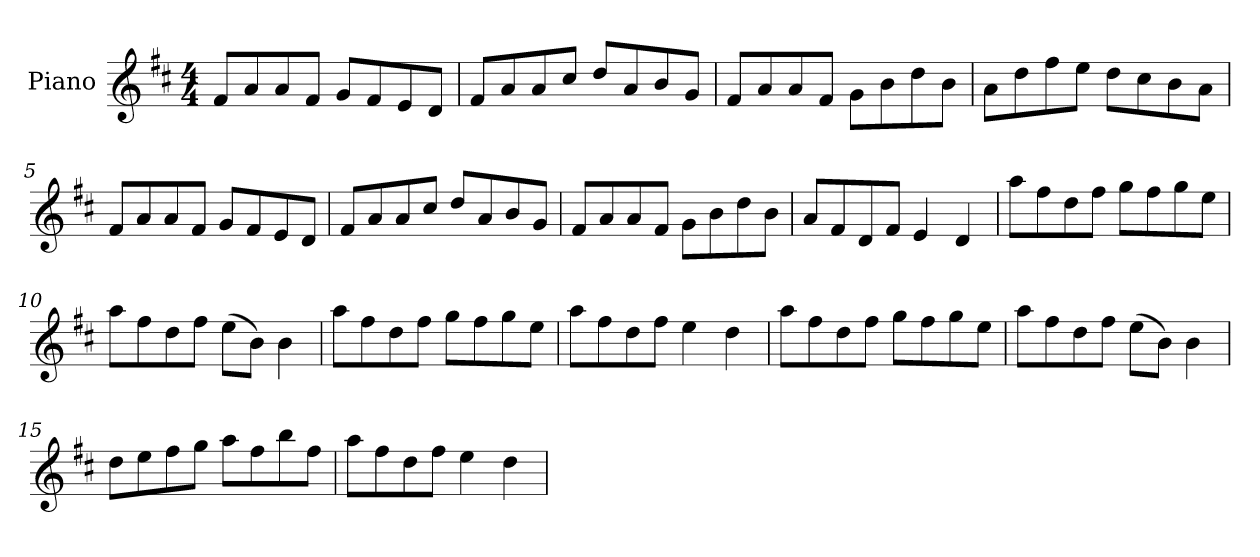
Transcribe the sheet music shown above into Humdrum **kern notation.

**kern
*part1
*staff1
*I"Piano
*I'Pno
*clefG2
*k[f#c#]
*D:
*M4/4
=1
8f#/L
8a/
8a/
8f#/J
8g/L
8f#/
8e/
8d/J
=2
8f#/L
8a/
8a/
8cc#/J
8dd/L
8a/
8b/
8g/J
=3
8f#/L
8a/
8a/
8f#/J
8g\L
8b\
8dd\
8b\J
=4
8a\L
8dd\
8ff#\
8ee\J
8dd\L
8cc#\
8b\
8a\J
!!LO:LB:g=z
=5
8f#/L
8a/
8a/
8f#/J
8g/L
8f#/
8e/
8d/J
=6
8f#/L
8a/
8a/
8cc#/J
8dd/L
8a/
8b/
8g/J
=7
8f#/L
8a/
8a/
8f#/J
8g\L
8b\
8dd\
8b\J
=8
8a/L
8f#/
8d/
8f#/J
4e/
4d/
!!LO:LB:g=z
=9
8aa\L
8ff#\
8dd\
8ff#\J
8gg\L
8ff#\
8gg\
8ee\J
=10
8aa\L
8ff#\
8dd\
8ff#\J
(8ee\L
8b\J)
4b\
=11
8aa\L
8ff#\
8dd\
8ff#\J
8gg\L
8ff#\
8gg\
8ee\J
=12
8aa\L
8ff#\
8dd\
8ff#\J
4ee\
4dd\
=13
8aa\L
8ff#\
8dd\
8ff#\J
8gg\L
8ff#\
8gg\
8ee\J
!!LO:LB:g=z
=14
8aa\L
8ff#\
8dd\
8ff#\J
(8ee\L
8b\J)
4b\
=15
8dd\L
8ee\
8ff#\
8gg\J
8aa\L
8ff#\
8bb\
8ff#\J
=16
8aa\L
8ff#\
8dd\
8ff#\J
4ee\
4dd\
=
*-
